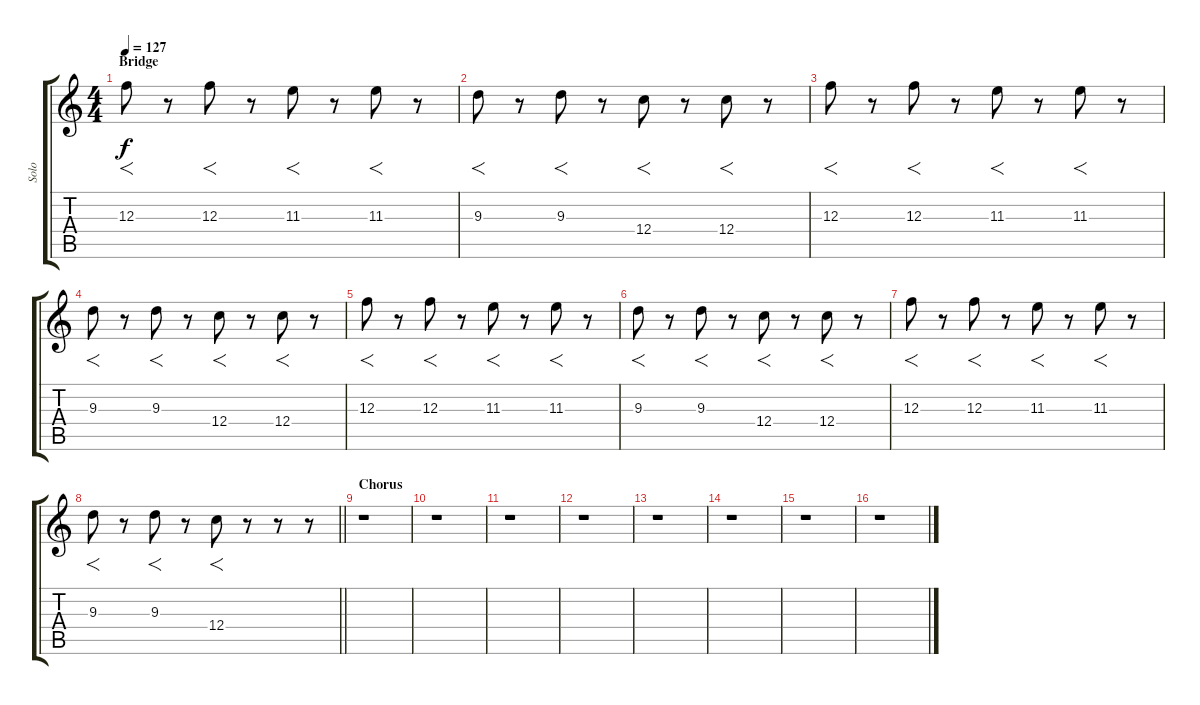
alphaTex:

\track ("Solo" "Solo") {instrument overdrivenguitar}
\staff {score tabs}
\tuning (D4 A3 F3 C3 G2 D2) {hide}
\ts (4 4)
\section ("" "Bridge")
\tempo 127
\clef g2
\ks c
12.3.8{f dy f} r.8 12.3.8{f} r.8 11.3.8{f} r.8 11.3.8{f} r.8 |
9.3.8{f} r.8 9.3.8{f} r.8 12.4.8{f} r.8 12.4.8{f} r.8 |
12.3.8{f} r.8 12.3.8{f} r.8 11.3.8{f} r.8 11.3.8{f} r.8 |
9.3.8{f} r.8 9.3.8{f} r.8 12.4.8{f} r.8 12.4.8{f} r.8 |
12.3.8{f} r.8 12.3.8{f} r.8 11.3.8{f} r.8 11.3.8{f} r.8 |
9.3.8{f} r.8 9.3.8{f} r.8 12.4.8{f} r.8 12.4.8{f} r.8 |
12.3.8{f} r.8 12.3.8{f} r.8 11.3.8{f} r.8 11.3.8{f} r.8 |
\barLineRight lightlight
9.3.8{f} r.8 9.3.8{f} r.8 12.4.8{f} r.8 r.8 r.8 |
\section ("" "Chorus")
r.1 |
r.1 |
r.1 |
r.1 |
r.1 |
r.1 |
r.1 |
r.1
